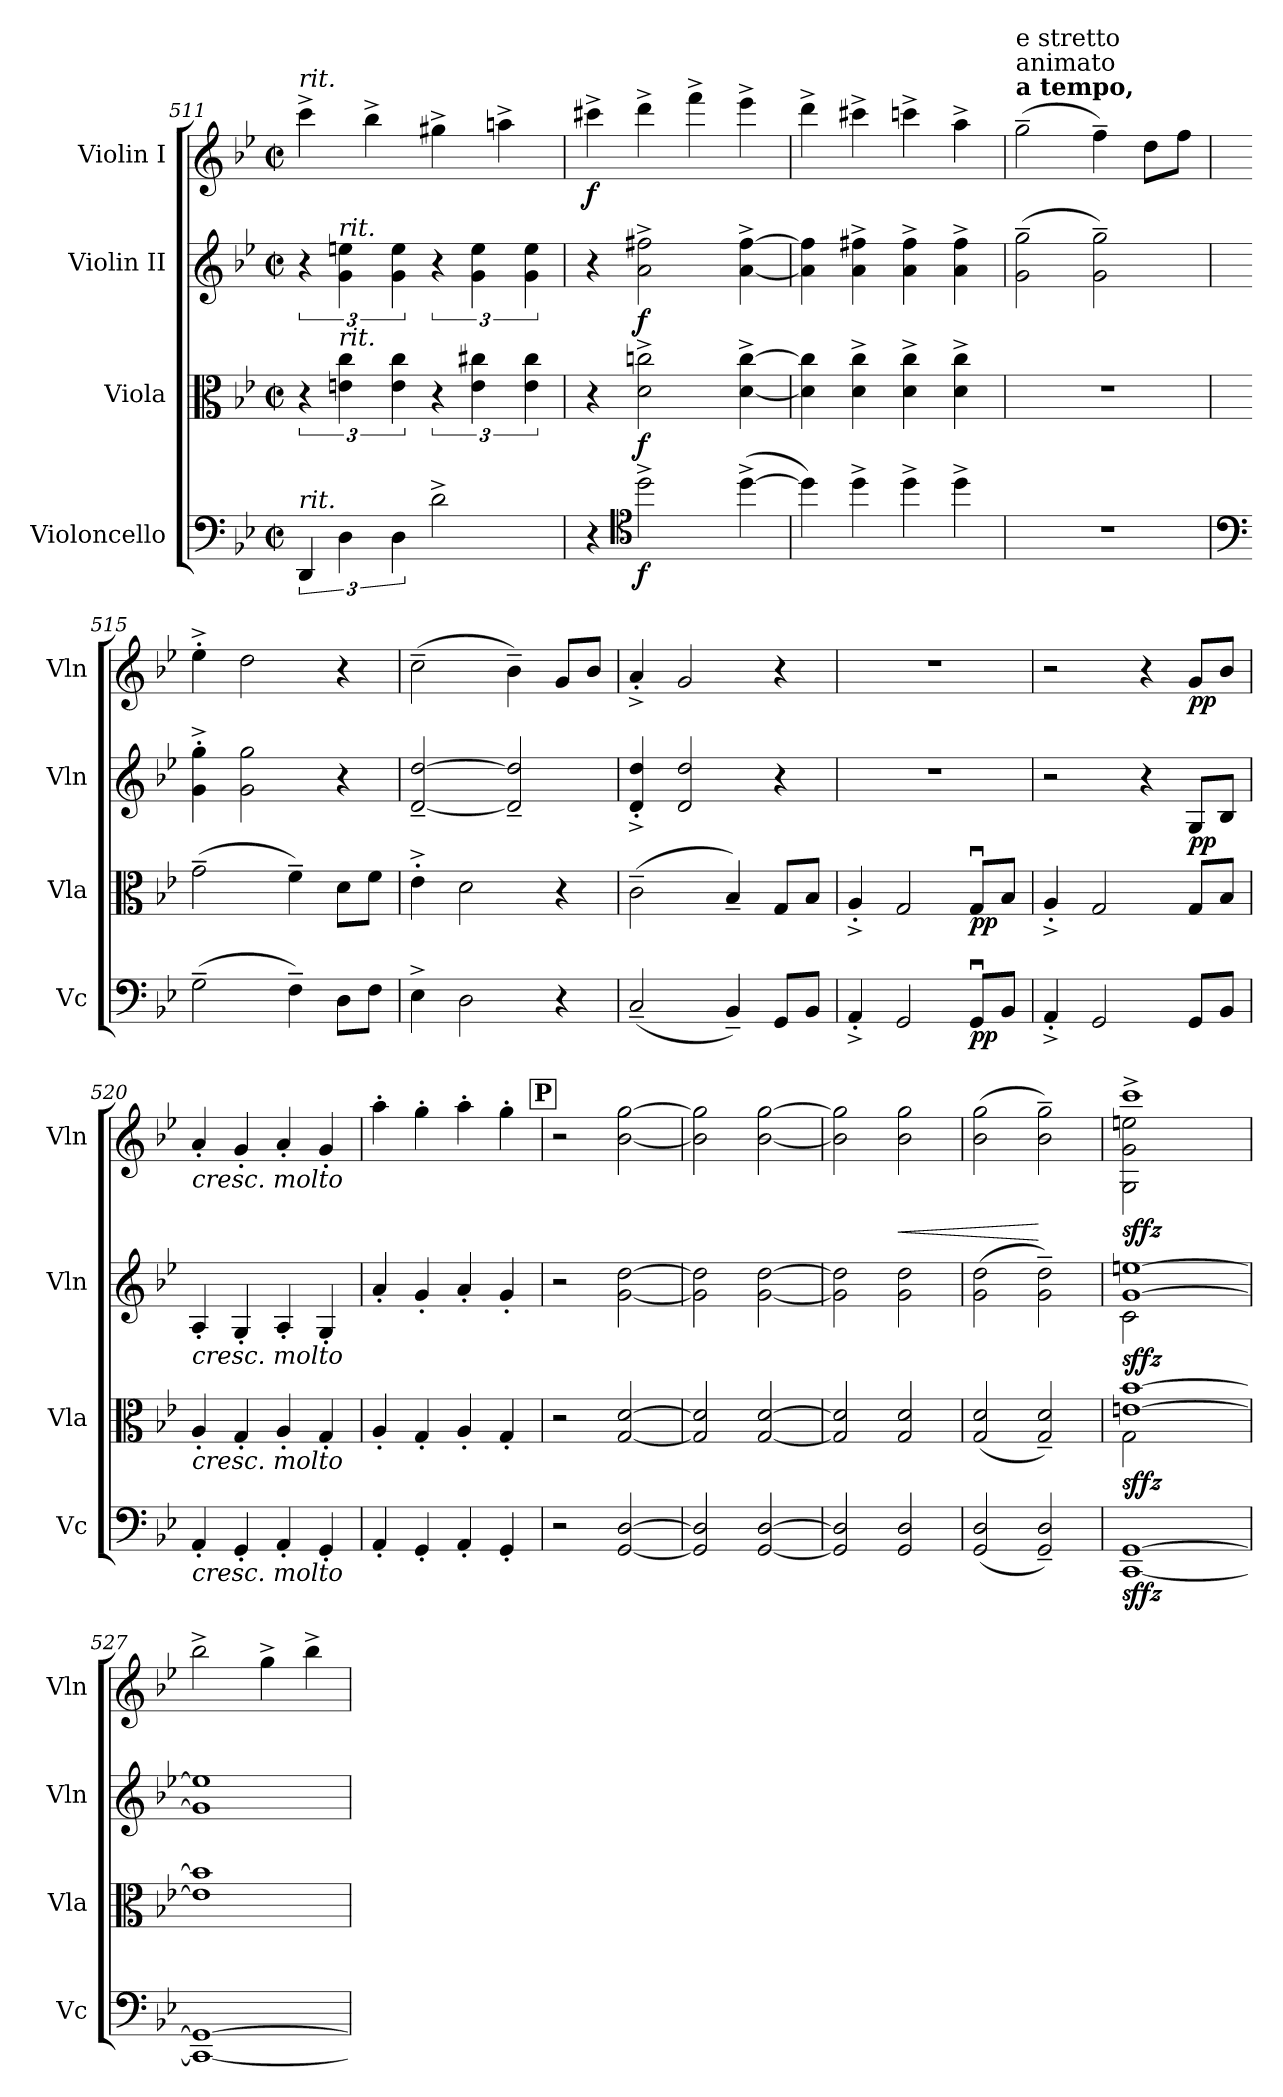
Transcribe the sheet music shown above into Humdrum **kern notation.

**kern	**dynam	**kern	**dynam	**kern	**dynam	**kern	**dynam
*part4	*part4	*part3	*part3	*part2	*part2	*part1	*part1
*staff4	*staff4	*staff3	*staff3	*staff2	*staff2	*staff1	*staff1
*I"Violoncello	*	*I"Viola	*	*I"Violin II	*	*I"Violin I	*
*I'Vc	*	*I'Vla	*	*I'Vln	*	*I'Vln	*
*clefF4	*	*clefC3	*	*clefG2	*	*clefG2	*
*k[b-e-]	*	*k[b-e-]	*	*k[b-e-]	*	*k[b-e-]	*
*M2/2	*	*M2/2	*	*M2/2	*	*M2/2	*
*met(c|)	*	*met(c|)	*	*met(c|)	*	*met(c|)	*
=511	=511	=511	=511	=511	=511	=511	=511
!	!	!	!	!	!	!LO:TX:a:i:t=rit.	!
!LO:TX:a:i:t=rit.	!	!	!	!	!	!	!
6DD/	.	6r	.	6r	.	4ccc^\	.
!	!	!	!	!LO:TX:a:i:t=rit.	!	!	!
!	!	!LO:TX:a:i:t=rit.	!	!	!	!	!
6D\	.	6en\ 6cc\	.	6g\ 6een\	.	.	.
.	.	.	.	.	.	4bb-^\	.
6D\	.	6e\ 6cc\	.	6g\ 6ee\	.	.	.
2d^\	.	6r	.	6r	.	4gg#X^\	.
.	.	6e\ 6cc#X\	.	6g\ 6ee\	.	.	.
.	.	.	.	.	.	4aan^\	.
.	.	6e\ 6cc#\	.	6g\ 6ee\	.	.	.
=512	=512	=512	=512	=512	=512	=512	=512
!	!	!	!	!	!	!	!LO:DY:b
4r	.	4r	.	4r	.	4ccc#X^\	f
*clefC4	*	*	*	*	*	*	*
!	!LO:DY:b	!	!LO:DY:b	!	!LO:DY:b	!	!
2dd^\	f	2d\^ 2ccn\^	f	2a\^ 2ff#X\^	f	4ddd^\	.
.	.	.	.	.	.	4fff^\	.
(<[4dd^\	.	[4d\^ [4cc\^	.	[4a\^ [4ff#\^	.	4eee-^\	.
=513	=513	=513	=513	=513	=513	=513	=513
4dd\])	.	4d\] 4cc\]	.	4a\] 4ff#\]	.	4ddd^\	.
4dd^\	.	4d\^ 4cc\^	.	4a\^ 4ff#X\^	.	4ccc#X^\	.
4dd^\	.	4d\^ 4cc\^	.	4a\^ 4ff#\^	.	4cccn^\	.
4dd^\	.	4d\^ 4cc\^	.	4a\^ 4ff#\^	.	4aa^\	.
=514	=514	=514	=514	=514	=514	=514	=514
!!LO:REH:place=s1:a:B:fs=14:t=O
!	!	!	!	!	!	!LO:TX:a:B:t=a tempo,	!
!	!	!	!	!	!	!LO:TX:a:t=animato	!
!	!	!	!	!	!	!LO:TX:a:t=e stretto	!
1r	.	1r	.	(>2g\~ 2gg\~	.	(>2gg~\	.
.	.	.	.	2g\~ 2gg\~)	.	4ff~\)	.
.	.	.	.	.	.	8dd\L	.
.	.	.	.	.	.	8ff\J	.
=515	=515	=515	=515	=515	=515	=515	=515
*clefF4	*	*	*	*	*	*	*
(>2G~\	.	(>2g~\	.	4g\'^ 4gg\'^	.	4ee-'^\	.
.	.	.	.	2g\ 2gg\	.	2dd\	.
4F~\)	.	4f~\)	.	.	.	.	.
8D\L	.	8d\L	.	4r	.	4r	.
8F\J	.	8f\J	.	.	.	.	.
!!LO:LB:g=z
=516	=516	=516	=516	=516	=516	=516	=516
4E-^\	.	4e-'^\	.	[2d/~ [2dd/~	.	(>2cc~\	.
2D\	.	2d\	.	.	.	.	.
.	.	.	.	2d/]~ 2dd/]~	.	4b-~\)	.
4r	.	4r	.	.	.	8g/L	.
.	.	.	.	.	.	8b-/J	.
=517	=517	=517	=517	=517	=517	=517	=517
(<2C~/	.	(>2c~\	.	4d/'^ 4dd/'^	.	4a'^/	.
.	.	.	.	2d/ 2dd/	.	2g/	.
4BB-~/)	.	4B-~/)	.	.	.	.	.
8GG/L	.	8G/L	.	4r	.	4r	.
8BB-/J	.	8B-/J	.	.	.	.	.
=518	=518	=518	=518	=518	=518	=518	=518
4AA'^/	.	4A'^/	.	1r	.	1r	.
2GG/	.	2G/	.	.	.	.	.
!	!LO:DY:b	!	!LO:DY:b	!	!	!	!
8GGu/L	pp	8Gu/L	pp	.	.	.	.
8BB-/J	.	8B-/J	.	.	.	.	.
=519	=519	=519	=519	=519	=519	=519	=519
4AA'^/	.	4A'^/	.	2r	.	2r	.
2GG/	.	2G/	.	.	.	.	.
.	.	.	.	4r	.	4r	.
!	!	!	!	!	!LO:DY:b	!	!LO:DY:b
8GG/L	.	8G/L	.	8G/L	pp	8g/L	pp
8BB-/J	.	8B-/J	.	8B-/J	.	8b-/J	.
=520	=520	=520	=520	=520	=520	=520	=520
!	!	!	!	!	!	!LO:TX:b:i:t=cresc. molto	!
!	!	!	!	!LO:TX:b:i:t=cresc. molto	!	!	!
!	!	!LO:TX:b:i:t=cresc. molto	!	!	!	!	!
!LO:TX:b:i:t=cresc. molto	!	!	!	!	!	!	!
4AA'/	.	4A'/	.	4A'/	.	4a'/	.
4GG'/	.	4G'/	.	4G'/	.	4g'/	.
4AA'/	.	4A'/	.	4A'/	.	4a'/	.
4GG'/	.	4G'/	.	4G'/	.	4g'/	.
=521	=521	=521	=521	=521	=521	=521	=521
4AA'/	.	4A'/	.	4a'/	.	4aa'\	.
4GG'/	.	4G'/	.	4g'/	.	4gg'\	.
4AA'/	.	4A'/	.	4a'/	.	4aa'\	.
4GG'/	.	4G'/	.	4g'/	.	4gg'\	.
!!LO:REH:place=s1:a:B:fs=14:t=P
=522	=522	=522	=522	=522	=522	=522	=522
2r	.	2r	.	2r	.	2r	.
!	!LO:DY:b	!	!	!	!	!	!
!	!LO:DY:n=1:b	!	!LO:DY:b	!	!	!	!
!	!	!	!LO:DY:n=1:b	!	!LO:DY:b	!	!
!	!	!	!	!	!LO:DY:n=1:b	!	!LO:DY:b
!	!	!	!	!	!	!	!LO:DY:n=1:b
[2GG/ [2D/	f other-dynamics	[2G/ [2d/	f other-dynamics	[2g\ [2dd\	f other-dynamics	[2b-\ [2gg\	f other-dynamics
=523	=523	=523	=523	=523	=523	=523	=523
2GG/] 2D/]	.	2G/] 2d/]	.	2g\] 2dd\]	.	2b-\] 2gg\]	.
[2GG/ [2D/	.	[2G/ [2d/	.	[2g\ [2dd\	.	[2b-\ [2gg\	.
=524	=524	=524	=524	=524	=524	=524	=524
2GG/] 2D/]	.	2G/] 2d/]	.	2g\] 2dd\]	.	2b-\] 2gg\]	.
!	!	!	!	!	!	!	!LO:HP:b
2GG/ 2D/	.	2G/ 2d/	.	2g\ 2dd\	.	2b-\ 2gg\	<
=525	=525	=525	=525	=525	=525	=525	=525
(<2GG/ 2D/	.	(<2G/ 2d/	.	(>2g\ 2dd\	.	(>2b-\ 2gg\	.
2GG/~ 2D/~)	.	2G/~ 2d/~)	.	2g\~ 2dd\~)	.	2b-\~ 2gg\~)	[
!!LO:PB:g=z
=526	=526	=526	=526	=526	=526	=526	=526
*	*	*	*	*	*	*MM184	*
*	*	*^	*	*^	*	*^	*
!	!LO:DY:b	!	!	!LO:DY:b	!	!	!LO:DY:b	!	!	!LO:DY:b
[1CC [1GG	sffz	[1en [1b-	2G\	sffz	[1g [1een	2c\	sffz	1ccc^	2G\ 2g\ 2een\	sffz
.	.	.	2ryy	.	.	2ryy	.	.	2ryy	.
*	*	*v	*v	*	*	*	*	*v	*v	*
*	*	*	*	*v	*v	*	*	*
=527	=527	=527	=527	=527	=527	=527	=527
1CC_ 1GG_	.	1e] 1b-]	.	1g] 1ee]	.	2bb-^\	.
.	.	.	.	.	.	4gg^\	.
.	.	.	.	.	.	4bb-^\	.
=	=	=	=	=	=	=	=
*-	*-	*-	*-	*-	*-	*-	*-
